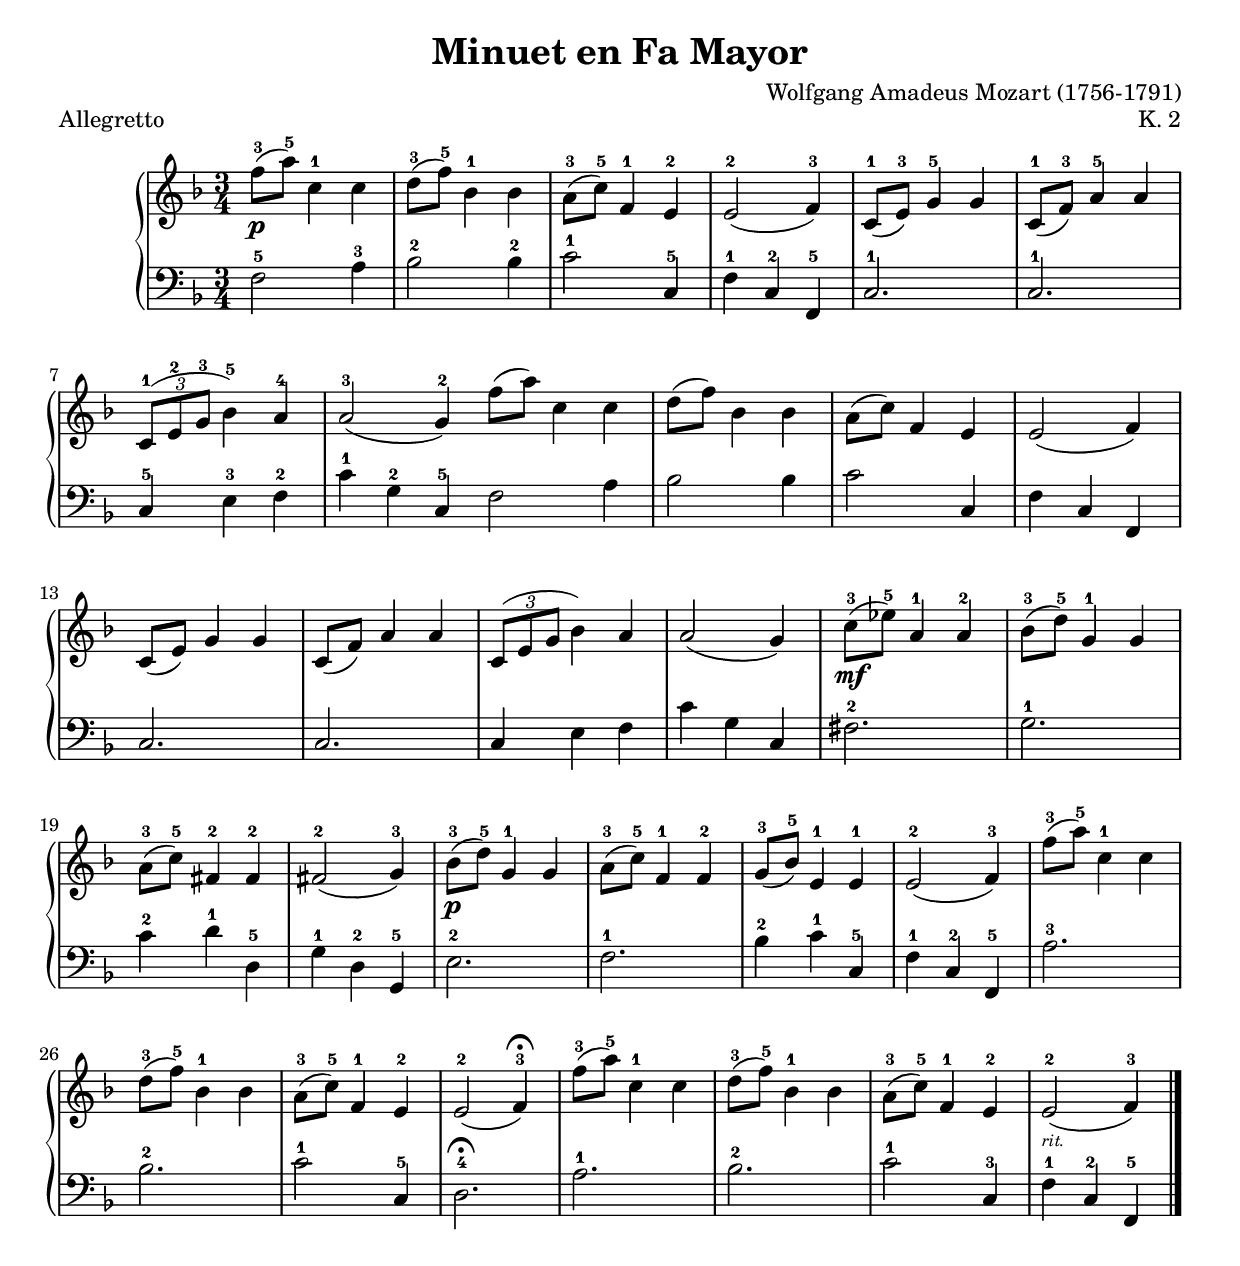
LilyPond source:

\version "2.10.33"
\include "espanol.ly"
\header{
  title = "Minuet en Fa Mayor"
  composer = "Wolfgang Amadeus Mozart (1756-1791)"
  opus = "K. 2"
  piece = "Allegretto"
}

% define the left and the right hand in new variables
rightHand = {
  \clef treble
  \key fa \major
  \time 3/4
  \relative do'' {
    \bar "|:"
    % parte A
    fa8-3( \p la-5) do,4-1 do |
    re8-3( fa-5) sib,4-1 sib |
    la8-3( do-5) fa,4-1 mi-2 |
    mi2-2( fa4-3) |
    do8-1( mi-3) sol4-5 sol |
    do,8-1( fa-3) la4-5 la |
    \break
    
    % 7
    \times 2/3 { do,8-1( mi-2 sol-3 } sib4-5) la-4 |
    la2-3( sol4-2) \bar ":|"
    % se repite parte A
    fa'8( la) do,4 do |
    re8( fa) sib,4 sib |
    la8( do) fa,4 mi |
    mi2( fa4) |
    \break

    % 13
    do8( mi) sol4 sol |
    do,8( fa) la4 la |
    \times 2/3 { do,8( mi sol } sib4) la |
    la2( sol4) |
    % parte B
    do8-3( \mf mib-5) la,4-1 la-2 |
    sib8-3( re-5) sol,4-1 sol |
    \break

    % 19
    la8-3( do-5) fas,4-2 fas-2 |
    fas2-2( sol4-3) |
    sib8-3( \p re-5) sol,4-1 sol |
    la8-3( do-5) fa,4-1 fa-2 |
    sol8-3( sib-5) mi,4-1 mi-1 |
    mi2-2( fa4-3)
    % repite parte A (4 primeros compases)
    % pregunta A
    fa'8-3( la-5) do,4-1 do |
    \break

    % 26
    re8-3( fa-5) sib,4-1 sib |
    la8-3( do-5) fa,4-1 mi-2 |
    mi2-2( fa4-3) \fermata |
    % respuesta A
    fa'8-3( la-5) do,4-1 do |
    re8-3( fa-5) sib,4-1 sib |
    la8-3( do-5) fa,4-1 mi-2 |
    mi2-2(_\markup { \teeny \italic "rit." } fa4-3)
    \bar "|."

  }
}

leftHand = {
  \clef bass
  \key fa \major
  \time 3/4
  \relative do {
    % parte A
    fa2-5 la4-3 |
    sib2-2 sib4-2 |
    do2-1 do,4-5 |
    fa4-1 do-2 fa,-5 |
    do'2.-1 |
    do2.-1 |

    % 7
    do4-5 mi-3 fa-2 |
    do'-1 sol-2 do,-5 |
    % se repite parte A
    fa2 la4 |
    sib2 sib4 |
    do2 do,4 |
    fa4 do fa, |

    % 13
    do'2. |
    do2. |
    do4 mi fa |
    do' sol do, |
    fas2.-2 |
    sol2.-1 |

    % 19
    do4-2 re-1 re,-5 |
    sol-1 re-2 sol,-5
    mi'2.-2 |
    fa2.-1 |
    sib4-2 do-1 do,-5 |
    fa-1 do-2 fa,-5 |
    la'2.-3 |

    % 26
    sib2.-2 |
    do2-1 do,4-5 |
    re2.-4 \fermata |
    la'2.-1 |
    sib2.-2 |
    do2-1 do,4-3 |
    fa-1 do-2 fa,-5
    \bar "|."
  }
}

% bring the two hands together
\score {
  \new PianoStaff {
    \set PianoStaff.midiInstrument = "acoustic grand"
    <<
      \new Staff = "Right Hand" { \rightHand }
      \new Staff = "Left Hand" { \leftHand }
    >>
  }

  \midi {}
  
  \layout {
    \context {
      \PianoStaff
    }
  }
}


